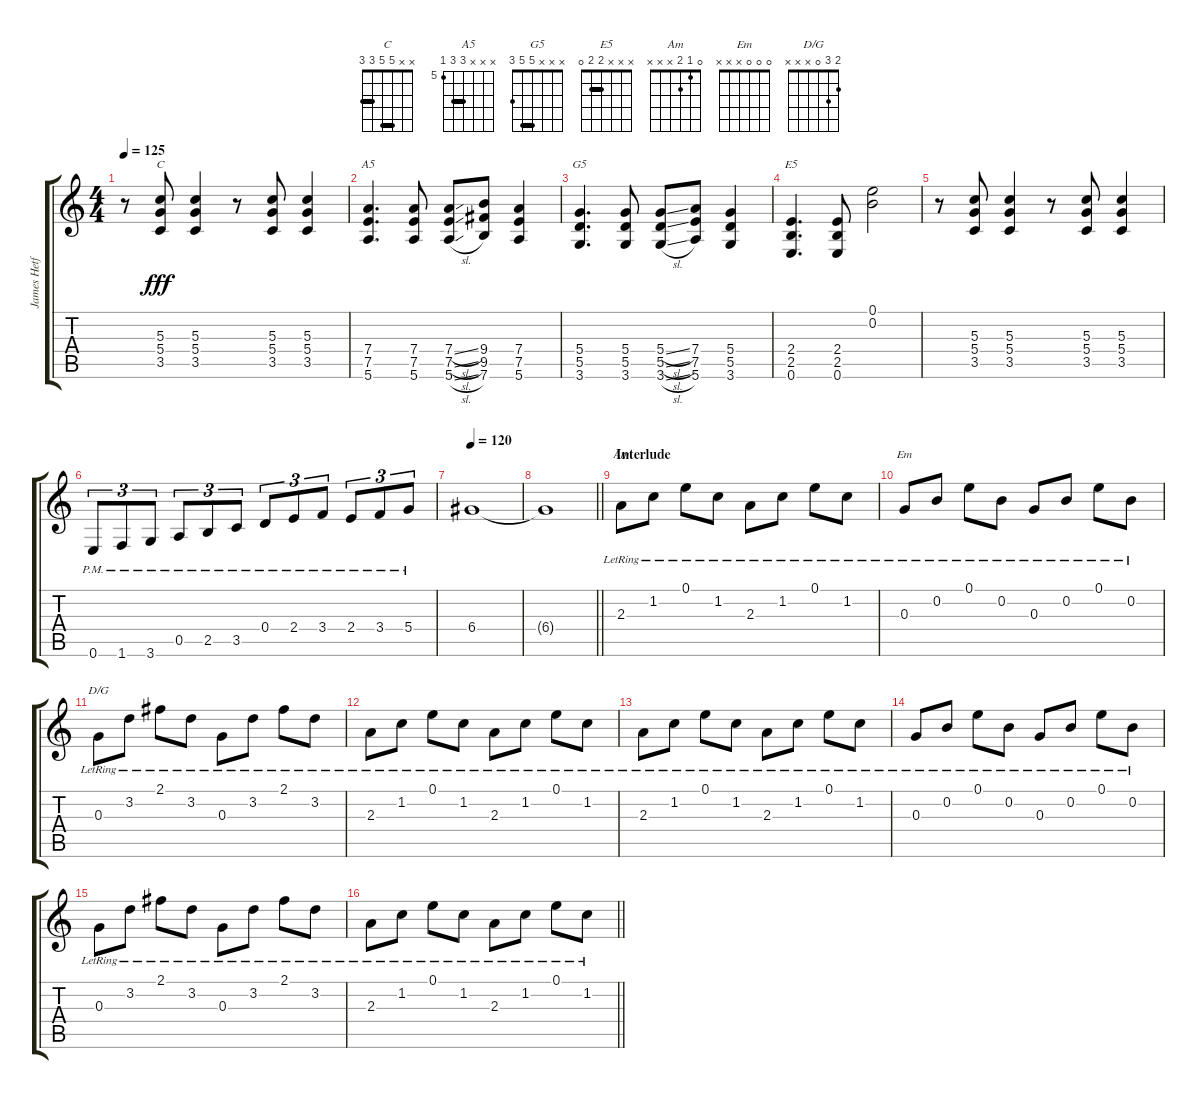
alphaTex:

\track ("James Hetfield" "James Hetf") {instrument electricguitarclean}
\staff {score tabs}
\tuning (E4 B3 G3 D3 A2 E2) {hide}
\chord ("C" x x 5 5 3 3) {barre (3 5)}
\chord ("A5" x x x 7 7 5) {firstfret 5 barre 7}
\chord ("G5" x x x 5 5 3) {barre 5}
\chord ("E5" x x x 2 2 0) {barre 2}
\chord ("Am" 0 1 2 x x x)
\chord ("Em" 0 0 0 x x x)
\chord ("D/G" 2 3 0 x x x)
\ts (4 4)
\tempo 125
\clef g2
\ks aminor
r.8{dy fff} (5.3 5.4 3.5).8{ch "C"} (5.3 5.4 3.5).4 r.8 (5.3 5.4 3.5).8 (5.3 5.4 3.5).4 |
(7.4 7.5 5.6).4{d ch "A5"} (7.4 7.5 5.6).8 (7.4{sl} 7.5{sl} 5.6{sl}).8 (9.4 9.5 7.6).8 (7.4 7.5 5.6).4 |
(5.4 5.5 3.6).4{d ch "G5"} (5.4 5.5 3.6).8 (5.4{sl} 5.5{sl} 3.6{sl}).8 (7.4 7.5 5.6).8 (5.4 5.5 3.6).4 |
(2.4 2.5 0.6).4{d ch "E5"} (2.4 2.5 0.6).8 (0.1 0.2).2 |
r.8 (5.3 5.4 3.5).8 (5.3 5.4 3.5).4 r.8 (5.3 5.4 3.5).8 (5.3 5.4 3.5).4 |
0.6{pm}.8{tu (3 2)} 1.6{pm}.8{tu (3 2)} 3.6{pm}.8{tu (3 2)} 0.5{pm}.8{tu (3 2)} 2.5{pm}.8{tu (3 2)} 3.5{pm}.8{tu (3 2)} 0.4{pm}.8{tu (3 2)} 2.4{pm}.8{tu (3 2)} 3.4{pm}.8{tu (3 2)} 2.4{pm}.8{tu (3 2)} 3.4{pm}.8{tu (3 2)} 5.4{pm}.8{tu (3 2)} |
\tempo 120
6.4.1 |
\barLineRight lightlight
6.4{t}.1 |
\section ("" "Interlude")
2.3{lr}.8{ch "Am" instrument electricguitarclean} 1.2{lr}.8 0.1{lr}.8 1.2{lr}.8 2.3{lr}.8 1.2{lr}.8 0.1{lr}.8 1.2{lr}.8 |
0.3{lr}.8{ch "Em"} 0.2{lr}.8 0.1{lr}.8 0.2{lr}.8 0.3{lr}.8 0.2{lr}.8 0.1{lr}.8 0.2{lr}.8 |
0.3{lr}.8{ch "D/G"} 3.2{lr}.8 2.1{lr}.8 3.2{lr}.8 0.3{lr}.8 3.2{lr}.8 2.1{lr}.8 3.2{lr}.8 |
2.3{lr}.8 1.2{lr}.8 0.1{lr}.8 1.2{lr}.8 2.3{lr}.8 1.2{lr}.8 0.1{lr}.8 1.2{lr}.8 |
2.3{lr}.8 1.2{lr}.8 0.1{lr}.8 1.2{lr}.8 2.3{lr}.8 1.2{lr}.8 0.1{lr}.8 1.2{lr}.8 |
0.3{lr}.8 0.2{lr}.8 0.1{lr}.8 0.2{lr}.8 0.3{lr}.8 0.2{lr}.8 0.1{lr}.8 0.2{lr}.8 |
0.3{lr}.8 3.2{lr}.8 2.1{lr}.8 3.2{lr}.8 0.3{lr}.8 3.2{lr}.8 2.1{lr}.8 3.2{lr}.8 |
\barLineRight lightlight
2.3{lr}.8 1.2{lr}.8 0.1{lr}.8 1.2{lr}.8 2.3{lr}.8 1.2{lr}.8 0.1{lr}.8 1.2{lr}.8
